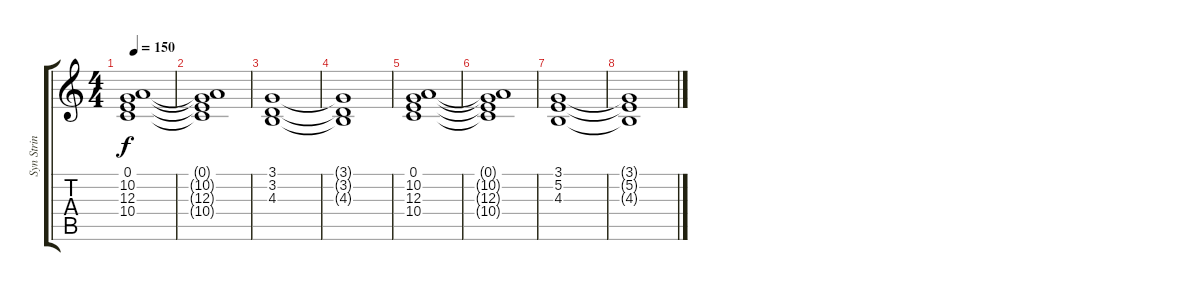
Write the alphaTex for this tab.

\track ("Syn Strin" "Syn Strin") {instrument synthstrings1}
\staff {score tabs}
\tuning (E4 B3 G3 D3 A2 E2) {hide}
\ts (4 4)
\tempo 150
\clef g2
\ks c
(0.1 10.2 12.3 10.4).1{dy f} |
(0.1{t} 10.2{t} 12.3{t} 10.4{t}).1 |
(3.1 3.2 4.3).1 |
(3.1{t} 3.2{t} 4.3{t}).1 |
(0.1 10.2 12.3 10.4).1 |
(0.1{t} 10.2{t} 12.3{t} 10.4{t}).1 |
(3.1 5.2 4.3).1 |
(3.1{t} 5.2{t} 4.3{t}).1
